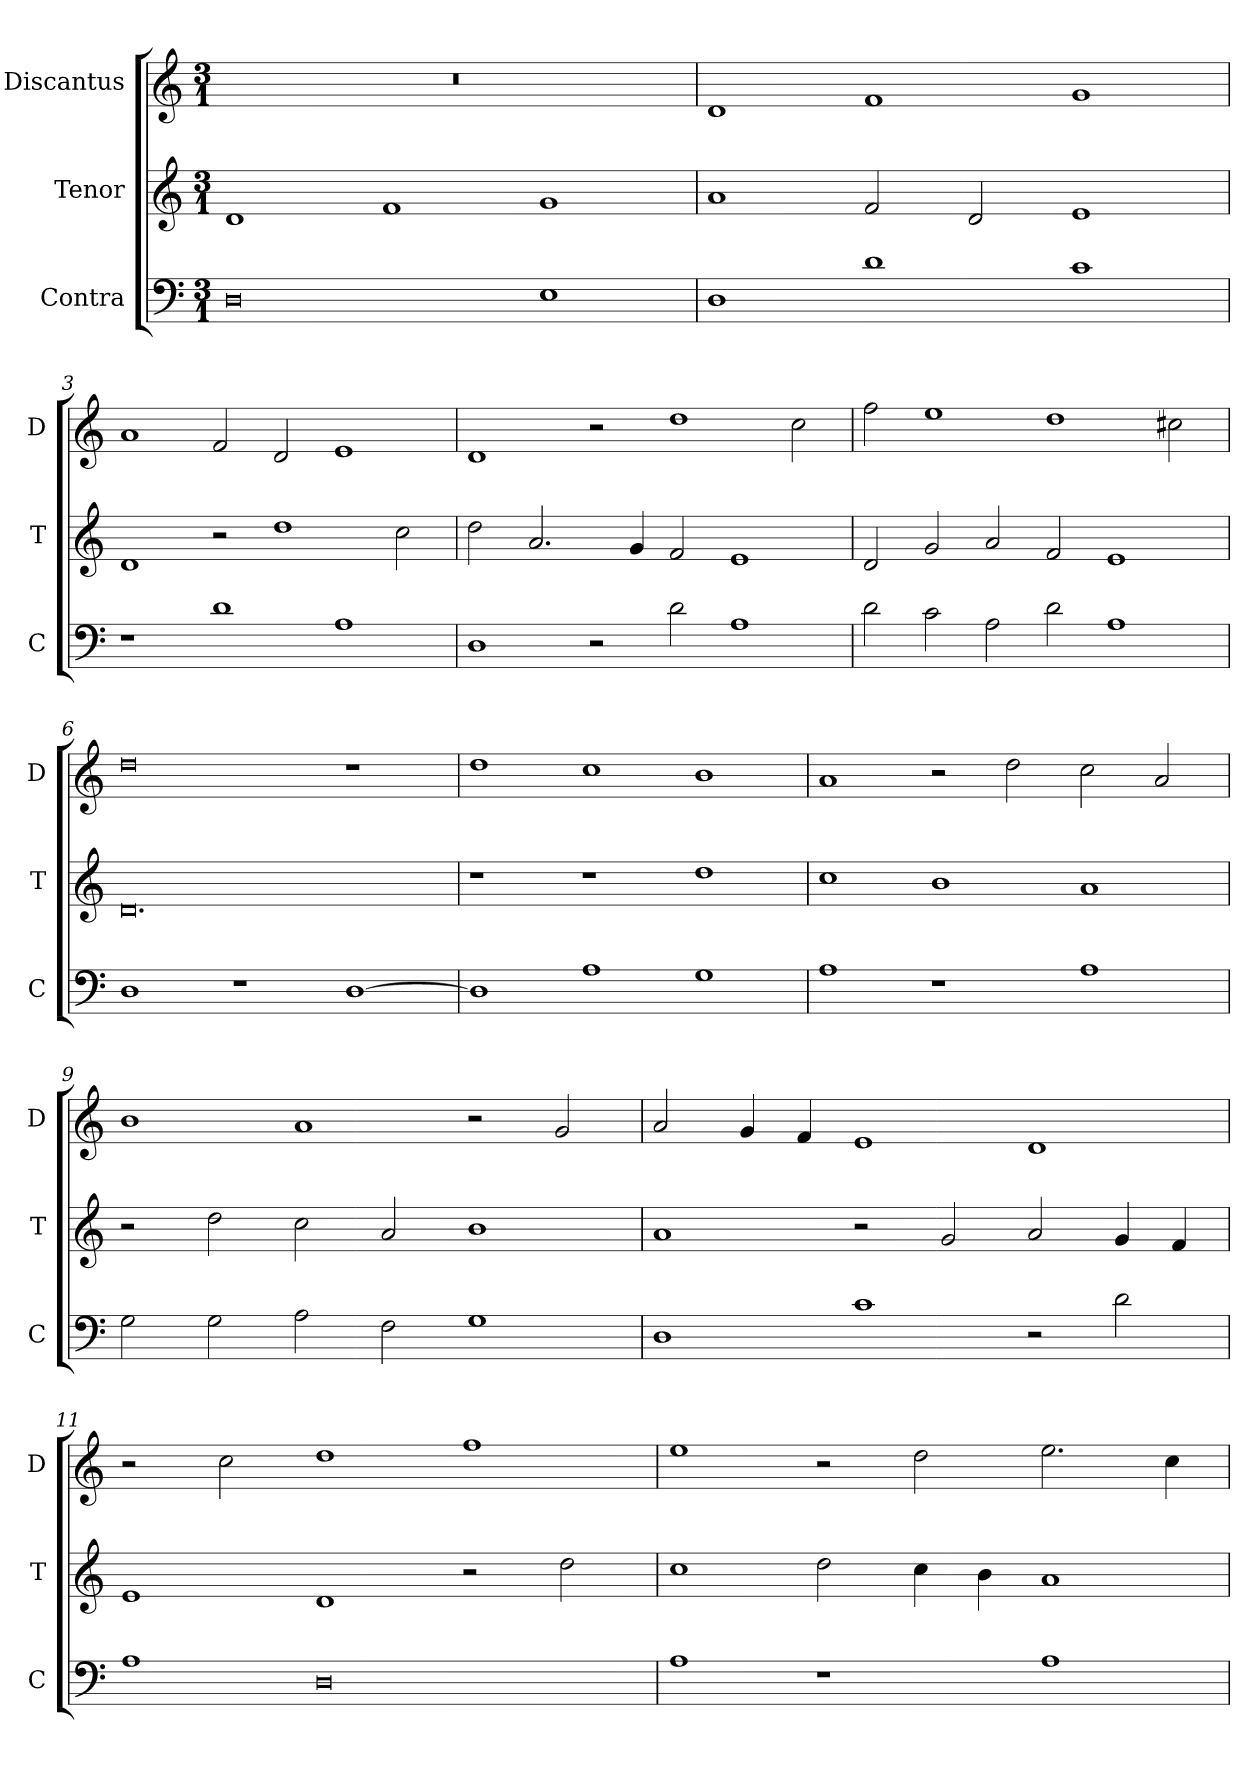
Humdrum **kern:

**kern	**kern	**kern
*part3	*part2	*part1
*staff3	*staff2	*staff1
*I"Contra	*I"Tenor	*I"Discantus
*I'C	*I'T	*I'D
*clefF4	*clefG2	*clefG2
*k[]	*k[]	*k[]
*M3/1	*M3/1	*M3/1
=1	=1	=1
0D	1d	0.r
.	1f	.
1E	1g	.
=2	=2	=2
1D	1a	1d
1d	2f	1f
.	2d	.
1c	1e	1g
=3	=3	=3
1r	1d	1a
1d	2r	2f
.	1dd	2d
1A	.	1e
.	2cc	.
=4	=4	=4
1D	2dd	1d
.	2.a	.
2r	.	2r
.	4g	.
2d	2f	1dd
1A	1e	.
.	.	2cc
=5	=5	=5
2d	2d	2ff
2c	2g	1ee
2A	2a	.
2d	2f	1dd
1A	1e	.
.	.	2cc#X
=6	=6	=6
1D	0.d	0dd
1r	.	.
[1D	.	1r
=7	=7	=7
1D]	1r	1dd
1A	1r	1cc
1G	1dd	1b
=8	=8	=8
1A	1cc	1a
1r	1b	2r
.	.	2dd
1A	1a	2cc
.	.	2a
=9	=9	=9
2G	2r	1b
2G	2dd	.
2A	2cc	1a
2F	2a	.
1G	1b	2r
.	.	2g
=10	=10	=10
1D	1a	2a
.	.	4g
.	.	4f
1c	2r	1e
.	2g	.
2r	2a	1d
2d	4g	.
.	4f	.
=11	=11	=11
1A	1e	2r
.	.	2cc
0D	1d	1dd
.	2r	1ff
.	2dd	.
=12	=12	=12
1A	1cc	1ee
1r	2dd	2r
.	4cc	2dd
.	4b	.
1A	1a	2.ee
.	.	4cc
=	=	=
*-	*-	*-
